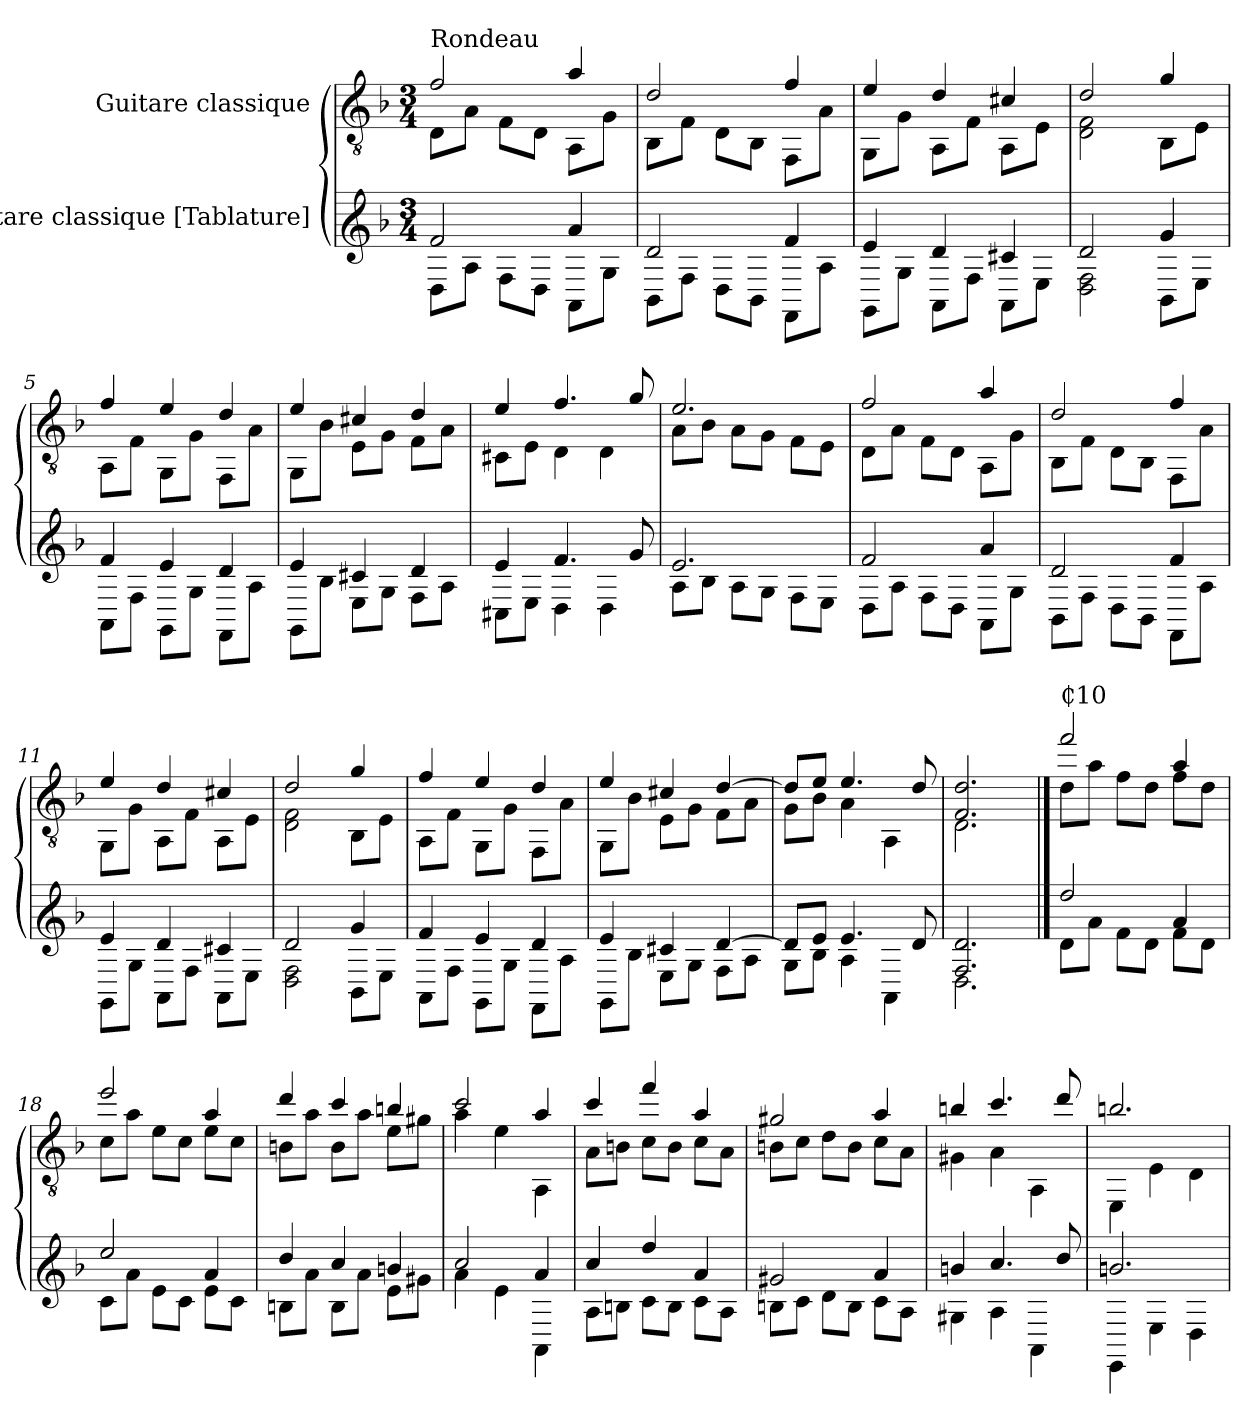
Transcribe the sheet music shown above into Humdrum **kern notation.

**kern	**kern
*part2	*part1
*staff2	*staff1
*I"Guitare classique [Tablature]	*I"Guitare classique
*stria6	*
*	*clefGv2
*k[b-]	*k[b-]
*M3/4	*M3/4
*MM72	*MM72
=1	=1
*^	*^
!	!	!LO:TX:a:t=Rondeau	!
2f	8DL	2f/	8D\L
.	8AJ	.	8A\J
.	8FL	.	8F\L
.	8DJ	.	8D\J
4a	8AAL	4a/	8AA\L
.	8GJ	.	8G\J
=2	=2	=2	=2
2d	8BB-L	2d/	8BB-\L
.	8FJ	.	8F\J
.	8DL	.	8D\L
.	8BB-J	.	8BB-\J
4f	8FFL	4f/	8FF\L
.	8AJ	.	8A\J
=3	=3	=3	=3
4e	8GGL	4e/	8GG\L
.	8GJ	.	8G\J
4d	8AAL	4d/	8AA\L
.	8FJ	.	8F\J
4c#X	8AAL	4c#X/	8AA\L
.	8EJ	.	8E\J
=4	=4	=4	=4
2d	2D 2F	2d/	2D\ 2F\
4g	8BB-L	4g/	8BB-\L
.	8EJ	.	8E\J
=5	=5	=5	=5
4f	8AAL	4f/	8AA\L
.	8FJ	.	8F\J
4e	8GGL	4e/	8GG\L
.	8GJ	.	8G\J
4d	8FFL	4d/	8FF\L
.	8AJ	.	8A\J
!!LO:LB:g=z	!!
=6	=6	=6	=6
4e	8GGL	4e/	8GG\L
.	8B-J	.	8B-\J
4c#X	8EL	4c#X/	8E\L
.	8GJ	.	8G\J
4d	8FL	4d/	8F\L
.	8AJ	.	8A\J
=7	=7	=7	=7
4e	8C#XL	4e/	8C#X\L
.	8EJ	.	8E\J
4.f	4D	4.f/	4D\
.	4D	.	4D\
8g	.	8g/	.
=8	=8	=8	=8
2.e	8AL	2.e/	8A\L
.	8B-J	.	8B-\J
.	8AL	.	8A\L
.	8GJ	.	8G\J
.	8FL	.	8F\L
.	8EJ	.	8E\J
=9	=9	=9	=9
2f	8DL	2f/	8D\L
.	8AJ	.	8A\J
.	8FL	.	8F\L
.	8DJ	.	8D\J
4a	8AAL	4a/	8AA\L
.	8GJ	.	8G\J
=10	=10	=10	=10
2d	8BB-L	2d/	8BB-\L
.	8FJ	.	8F\J
.	8DL	.	8D\L
.	8BB-J	.	8BB-\J
4f	8FFL	4f/	8FF\L
.	8AJ	.	8A\J
=11	=11	=11	=11
4e	8GGL	4e/	8GG\L
.	8GJ	.	8G\J
4d	8AAL	4d/	8AA\L
.	8FJ	.	8F\J
4c#X	8AAL	4c#X/	8AA\L
.	8EJ	.	8E\J
!!LO:LB:g=z	!!
=12	=12	=12	=12
2d	2D 2F	2d/	2D\ 2F\
4g	8BB-L	4g/	8BB-\L
.	8EJ	.	8E\J
=13	=13	=13	=13
4f	8AAL	4f/	8AA\L
.	8FJ	.	8F\J
4e	8GGL	4e/	8GG\L
.	8GJ	.	8G\J
4d	8FFL	4d/	8FF\L
.	8AJ	.	8A\J
=14	=14	=14	=14
4e	8GGL	4e/	8GG\L
.	8B-J	.	8B-\J
4c#X	8EL	4c#X/	8E\L
.	8GJ	.	8G\J
[4d	8FL	[4d/	8F\L
.	8AJ	.	8A\J
=15	=15	=15	=15
8dL]	8GL	8d/L]	8G\L
8eJ	8B-J	8e/J	8B-\J
4.e	4A	4.e/	4A\
.	4AA	.	4AA\
8d	.	8d/	.
=16	=16	=16	=16
2.F 2.d	2.D	2.F/ 2.d/	2.D\
==17	==17	==17	==17
!	!	!LO:TX:a:t=₵10	!
2ff	8dL	2ff/	8d\L
.	8aJ	.	8a\J
.	8fL	.	8f\L
.	8dJ	.	8d\J
4a	8fL	4a/	8f\L
.	8dJ	.	8d\J
=18	=18	=18	=18
2ee	8cL	2ee/	8c\L
.	8aJ	.	8a\J
.	8eL	.	8e\L
.	8cJ	.	8c\J
4a	8eL	4a/	8e\L
.	8cJ	.	8c\J
!!LO:LB:g=z	!!
=19	=19	=19	=19
4dd	8BnL	4dd/	8Bn\L
.	8aJ	.	8a\J
4cc	8BL	4cc/	8B\L
.	8aJ	.	8a\J
4bn	8eL	4bn/	8e\L
.	8g#XJ	.	8g#X\J
=20	=20	=20	=20
2cc	4a	2cc/	4a\
.	4e	.	4e\
4a	4AA	4a/	4AA\
=21	=21	=21	=21
4cc	8AL	4cc/	8A\L
.	8BnJ	.	8Bn\J
4ff	8cL	4ff/	8c\L
.	8BJ	.	8B\J
4a	8cL	4a/	8c\L
.	8AJ	.	8A\J
=22	=22	=22	=22
2g#X	8BnL	2g#X/	8Bn\L
.	8cJ	.	8c\J
.	8dL	.	8d\L
.	8BJ	.	8B\J
4a	8cL	4a/	8c\L
.	8AJ	.	8A\J
=23	=23	=23	=23
4bn	4G#X	4bn/	4G#X\
4.cc	4A	4.cc/	4A\
.	4AA	.	4AA\
8dd	.	8dd/	.
=24	=24	=24	=24
2.bn	4EE	2.bn/	4EE\
.	4E	.	4E\
.	4D	.	4D\
*v	*v	*	*
*	*v	*v
=	=
*-	*-
